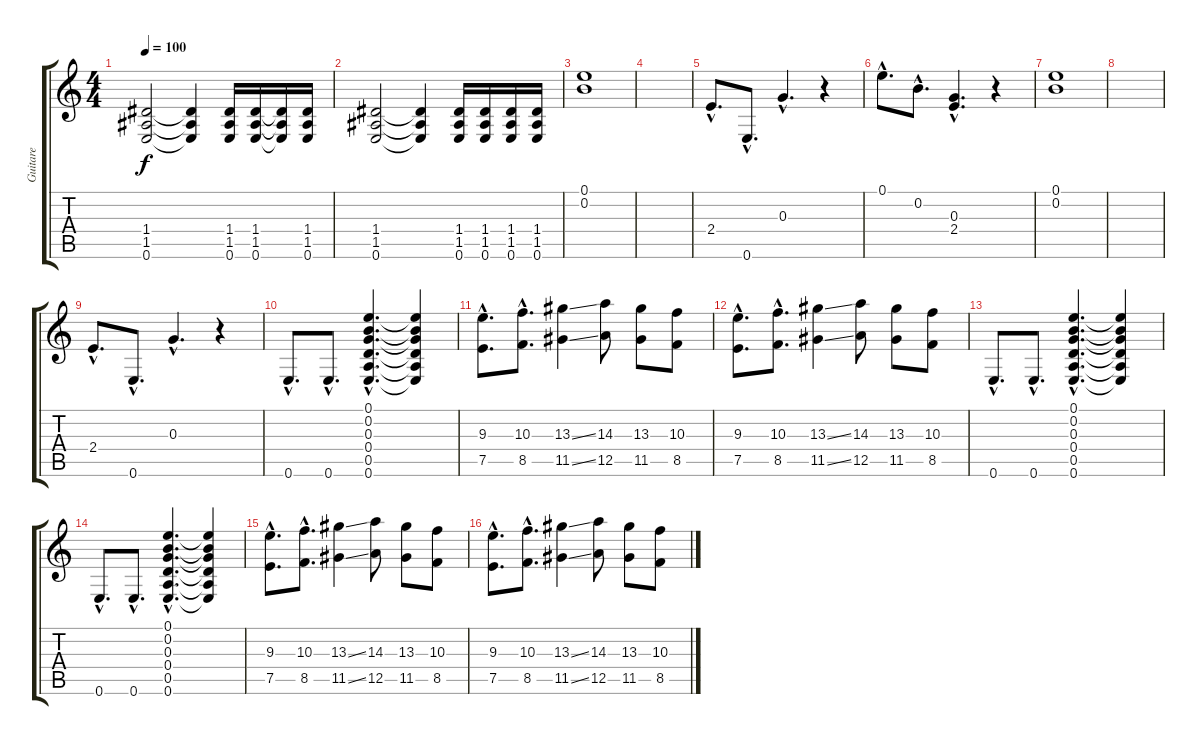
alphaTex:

\track ("Guitare" "Guitare") {instrument overdrivenguitar}
\staff {score tabs}
\tuning (E4 B3 G3 D3 A2 E2) {hide}
\ts (4 4)
\tempo 100
\clef g2
\ks c
(1.4 1.5 0.6).2{dy f} (1.4{t} 1.5{t} 0.6{t}).4 (1.4 1.5 0.6).16 (1.4 1.5 0.6).16 (1.4{t} 1.5{t} 0.6{t}).16 (1.4 1.5 0.6).16 |
(1.4 1.5 0.6).2 (1.4{t} 1.5{t} 0.6{t}).4 (1.4 1.5 0.6).16 (1.4 1.5 0.6).16 (1.4 1.5 0.6).16 (1.4 1.5 0.6).16 |
(0.1 0.2).1 |
|
2.4{hac}.8{d} 0.6{hac}.8{d} 0.3{hac}.4{d} r.4 |
0.1{hac}.8{d} 0.2{hac}.8{d} (0.3{hac} 2.4{hac}).4{d} r.4 |
(0.1 0.2).1 |
|
2.4{hac}.8{d} 0.6{hac}.8{d} 0.3{hac}.4{d} r.4 |
0.6{hac}.8{d} 0.6{hac}.8{d} (0.1{hac} 0.2{hac} 0.3{hac} 0.4{hac} 0.5{hac} 0.6{hac}).4{d} (0.1{t} 0.2{t} 0.3{t} 0.4{t} 0.5{t} 0.6{t}).4 |
(9.3{hac} 7.5{hac}).8{d} (10.3{hac} 8.5{hac}).8{d} (13.3{ss} 11.5{ss}).4 (14.3 12.5).8 (13.3 11.5).8 (10.3 8.5).8 |
(9.3{hac} 7.5{hac}).8{d} (10.3{hac} 8.5{hac}).8{d} (13.3{ss} 11.5{ss}).4 (14.3 12.5).8 (13.3 11.5).8 (10.3 8.5).8 |
0.6{hac}.8{d} 0.6{hac}.8{d} (0.1{hac} 0.2{hac} 0.3{hac} 0.4{hac} 0.5{hac} 0.6{hac}).4{d} (0.1{t} 0.2{t} 0.3{t} 0.4{t} 0.5{t} 0.6{t}).4 |
0.6{hac}.8{d} 0.6{hac}.8{d} (0.1{hac} 0.2{hac} 0.3{hac} 0.4{hac} 0.5{hac} 0.6{hac}).4{d} (0.1{t} 0.2{t} 0.3{t} 0.4{t} 0.5{t} 0.6{t}).4 |
(9.3{hac} 7.5{hac}).8{d} (10.3{hac} 8.5{hac}).8{d} (13.3{ss} 11.5{ss}).4 (14.3 12.5).8 (13.3 11.5).8 (10.3 8.5).8 |
(9.3{hac} 7.5{hac}).8{d} (10.3{hac} 8.5{hac}).8{d} (13.3{ss} 11.5{ss}).4 (14.3 12.5).8 (13.3 11.5).8 (10.3 8.5).8
